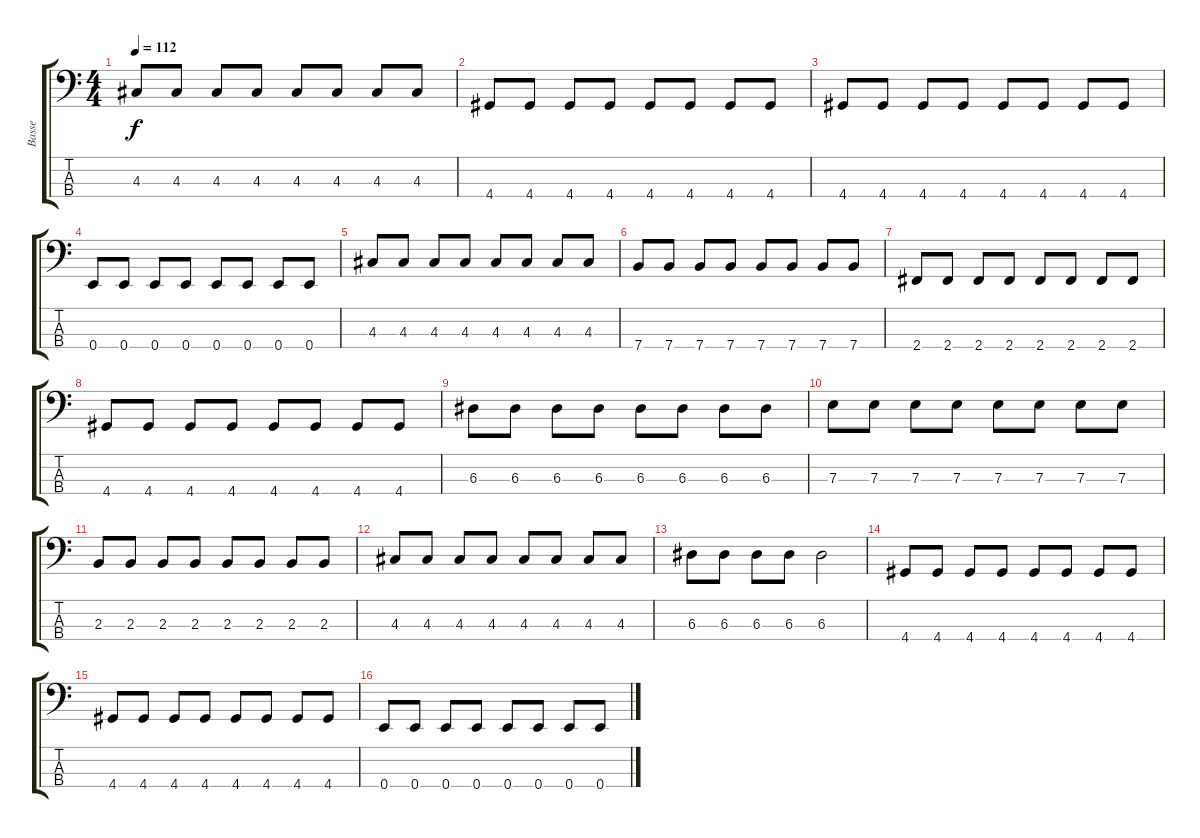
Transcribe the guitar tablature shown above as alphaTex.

\track ("Basse" "Basse") {instrument electricbasspick}
\staff {score tabs}
\tuning (G2 D2 A1 E1) {hide}
\ts (4 4)
\tempo 112
\clef f4
\ks c
4.3.8{dy f} 4.3.8 4.3.8 4.3.8 4.3.8 4.3.8 4.3.8 4.3.8 |
4.4.8 4.4.8 4.4.8 4.4.8 4.4.8 4.4.8 4.4.8 4.4.8 |
4.4.8 4.4.8 4.4.8 4.4.8 4.4.8 4.4.8 4.4.8 4.4.8 |
0.4.8 0.4.8 0.4.8 0.4.8 0.4.8 0.4.8 0.4.8 0.4.8 |
4.3.8 4.3.8 4.3.8 4.3.8 4.3.8 4.3.8 4.3.8 4.3.8 |
7.4.8 7.4.8 7.4.8 7.4.8 7.4.8 7.4.8 7.4.8 7.4.8 |
2.4.8 2.4.8 2.4.8 2.4.8 2.4.8 2.4.8 2.4.8 2.4.8 |
4.4.8 4.4.8 4.4.8 4.4.8 4.4.8 4.4.8 4.4.8 4.4.8 |
6.3.8 6.3.8 6.3.8 6.3.8 6.3.8 6.3.8 6.3.8 6.3.8 |
7.3.8 7.3.8 7.3.8 7.3.8 7.3.8 7.3.8 7.3.8 7.3.8 |
2.3.8 2.3.8 2.3.8 2.3.8 2.3.8 2.3.8 2.3.8 2.3.8 |
4.3.8 4.3.8 4.3.8 4.3.8 4.3.8 4.3.8 4.3.8 4.3.8 |
6.3.8 6.3.8 6.3.8 6.3.8 6.3.2 |
4.4.8 4.4.8 4.4.8 4.4.8 4.4.8 4.4.8 4.4.8 4.4.8 |
4.4.8 4.4.8 4.4.8 4.4.8 4.4.8 4.4.8 4.4.8 4.4.8 |
0.4.8 0.4.8 0.4.8 0.4.8 0.4.8 0.4.8 0.4.8 0.4.8
